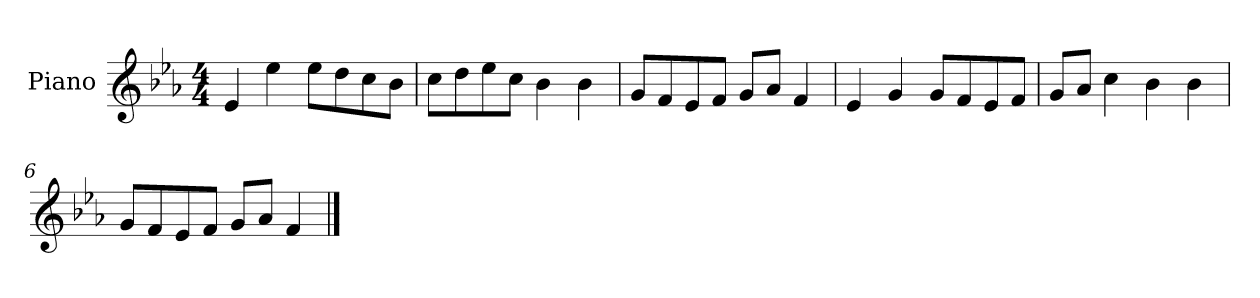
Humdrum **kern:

**kern
*part1
*staff1
*I"Piano
*I'P-no
*clefG2
*k[b-e-a-]
*M4/4
*MM90
=1
4e-/
4ee-\
8ee-\L
8dd\
8cc\
8b-\J
=2
8cc\L
8dd\
8ee-\
8cc\J
4b-\
4b-\
=3
8g/L
8f/
8e-/
8f/J
8g/L
8a-/J
4f/
=4
4e-/
4g/
8g/L
8f/
8e-/
8f/J
=5
8g/L
8a-/J
4cc\
4b-\
4b-\
=6
8g/L
8f/
8e-/
8f/J
8g/L
8a-/J
4f/
==
*-
